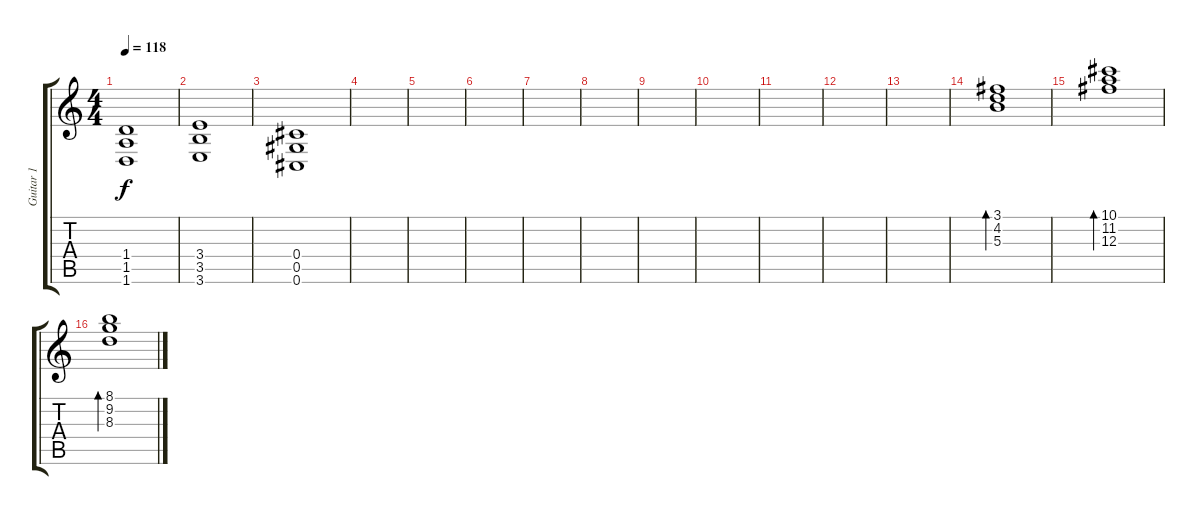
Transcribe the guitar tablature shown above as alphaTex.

\track ("Guitar 1" "Guitar 1") {instrument distortionguitar}
\staff {score tabs}
\tuning (Eb4 Bb3 Gb3 Db3 Ab2 Db2) {hide}
\ts (4 4)
\tempo 118
\clef g2
\ks c
(1.4 1.5 1.6).1{dy f} |
(3.4 3.5 3.6).1 |
(0.4 0.5 0.6).1 |
|
|
|
|
|
|
|
|
|
|
(3.1 4.2 5.3).1{bd 480 instrument electricguitarclean} |
(10.1 11.2 12.3).1{bd 480} |
(8.1 9.2 8.3).1{bd 480}
